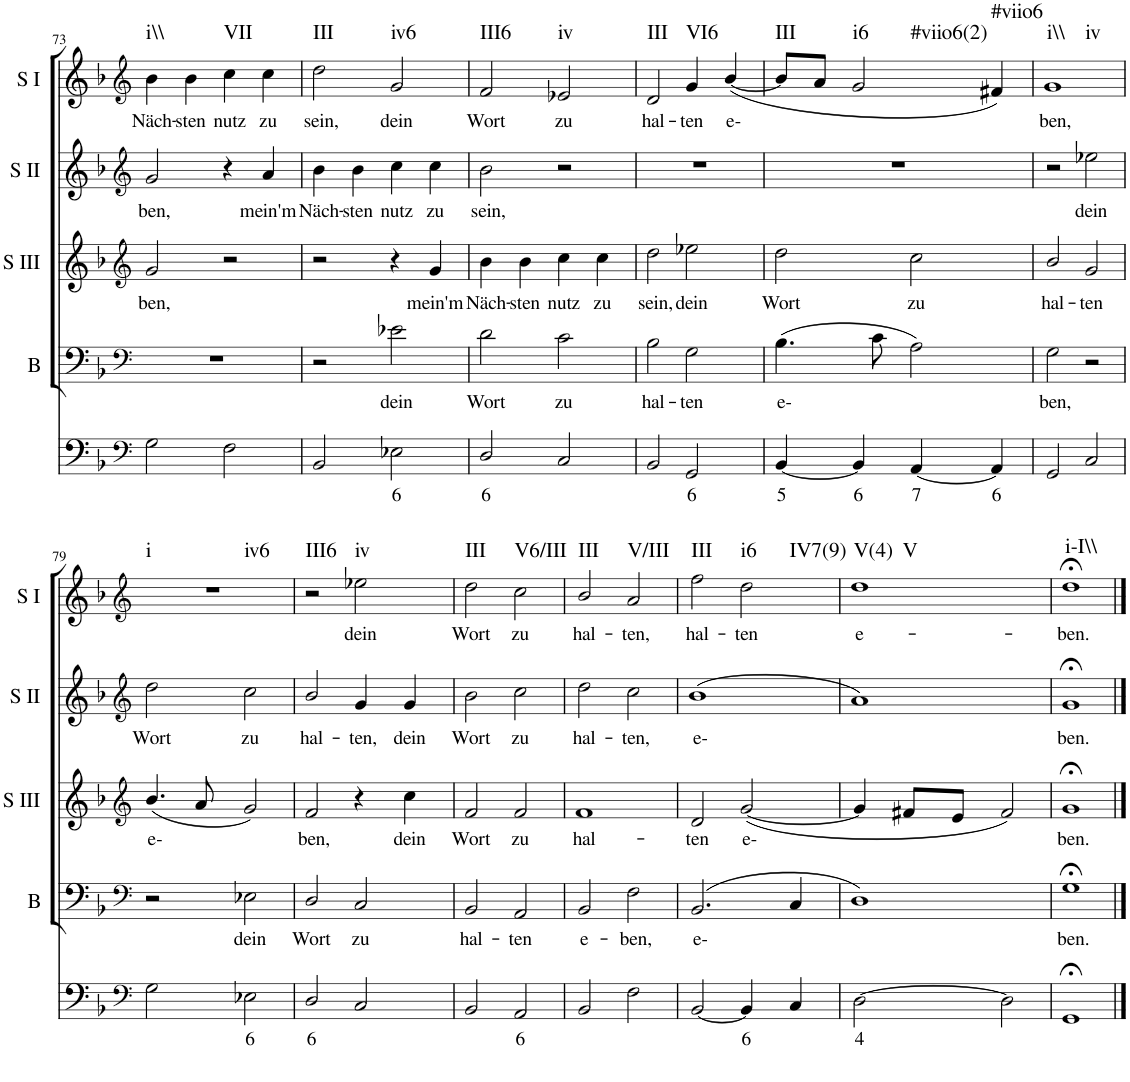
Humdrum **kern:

**kern	**text	**kern	**text	**kern	**text	**kern	**text	**kern	**text	**harte
*part5	*part5	*part4	*part4	*part3	*part3	*part2	*part2	*part1	*part1	*part1
*staff5	*staff5	*staff4	*staff4	*staff3	*staff3	*staff2	*staff2	*staff1	*staff1	*
*I"Continuo	*	*I"Bass	*	*I"Soprano III	*	*I"Soprano II	*	*I"Soprano I	*	*
*	*	*I'B	*	*I'S III	*	*I'S II	*	*I'S I	*	*
!!LO:PB:g=z
*clefF4	*	*clefF4	*	*clefG2	*	*clefG2	*	*clefG2	*	*
*k[b-]	*	*k[b-]	*	*k[b-]	*	*k[b-]	*	*k[b-]	*	*
*M4/4	*	*M4/4	*	*M4/4	*	*M4/4	*	*M4/4	*	*
=73	=73	=73	=73	=73	=73	=73	=73	=73	=73	=73
!	!	!	!	!	!LO:LY:b	!	!LO:LY:b	!	!LO:LY:b	!LO:H:kt=i\\
2G\	.	1r	.	2g/	ben,	2g/	ben,	4b-\	Näch-	N
!	!	!	!	!	!	!	!	!	!LO:LY:b	!
.	.	.	.	.	.	.	.	4b-\	sten	.
!	!	!	!	!	!	!	!	!	!LO:LY:b	!LO:H:kt=VII
2F\	.	.	.	2r	.	4r	.	4cc\	nutz	N
!	!	!	!	!	!	!	!LO:LY:b	!	!LO:LY:b	!
.	.	.	.	.	.	4a/	mein'm	4cc\	zu	.
=74	=74	=74	=74	=74	=74	=74	=74	=74	=74	=74
!	!	!	!	!	!	!	!LO:LY:b	!	!LO:LY:b	!LO:H:kt=III
2BB-/	.	2r	.	2r	.	4b-\	Näch-	2dd\	sein,	N
!	!	!	!	!	!	!	!LO:LY:b	!	!	!
.	.	.	.	.	.	4b-\	sten	.	.	.
!	!LO:LY:b	!	!LO:LY:b	!	!	!	!LO:LY:b	!	!LO:LY:b	!LO:H:kt=iv6
2E-X\	6	2e-X\	dein	4r	.	4cc\	nutz	2g/	dein	N
!	!	!	!	!	!LO:LY:b	!	!LO:LY:b	!	!	!
.	.	.	.	4g/	mein'm	4cc\	zu	.	.	.
=75	=75	=75	=75	=75	=75	=75	=75	=75	=75	=75
!	!LO:LY:b	!	!LO:LY:b	!	!LO:LY:b	!	!LO:LY:b	!	!LO:LY:b	!LO:H:kt=III6
2D/	6	2d\	Wort	4b-\	Näch-	2b-\	sein,	2f/	Wort	N
!	!	!	!	!	!LO:LY:b	!	!	!	!	!
.	.	.	.	4b-\	sten	.	.	.	.	.
!	!	!	!LO:LY:b	!	!LO:LY:b	!	!	!	!LO:LY:b	!LO:H:kt=iv
2C/	.	2c\	zu	4cc\	nutz	2r	.	2e-X/	zu	N
!	!	!	!	!	!LO:LY:b	!	!	!	!	!
.	.	.	.	4cc\	zu	.	.	.	.	.
=76	=76	=76	=76	=76	=76	=76	=76	=76	=76	=76
!	!	!	!LO:LY:b	!	!LO:LY:b	!	!	!	!LO:LY:b	!LO:H:kt=III
2BB-/	.	2B-\	hal-	2dd\	sein,	1r	.	2d/	hal-	N
!	!LO:LY:b	!	!LO:LY:b	!	!LO:LY:b	!	!	!	!LO:LY:b	!LO:H:kt=VI6
2GG/	6	2G\	ten	2ee-X\	dein	.	.	4g/	ten	N
!	!	!	!	!	!	!	!	!	!LO:LY:b	!
.	.	.	.	.	.	.	.	([4b-/	e-	.
=77	=77	=77	=77	=77	=77	=77	=77	=77	=77	=77
!	!LO:LY:b	!	!LO:LY:b	!	!LO:LY:b	!	!	!	!	!LO:H:kt=III
[4BB-/	5	(4.B-\	e-	2dd\	Wort	1r	.	8b-/L]	.	N
.	.	.	.	.	.	.	.	8a/J	.	.
!	!LO:LY:b	!	!	!	!	!	!	!	!	!LO:H:n=1:kt=i6
!	!	!	!	!	!	!	!	!	!	!LO:H:n=2:kt=#viio6(2)
4BB-/]	6	.	.	.	.	.	.	2g/	.	N N
.	.	8c\	.	.	.	.	.	.	.	.
!	!LO:LY:b	!	!	!	!LO:LY:b	!	!	!	!	!
[4AA/	7	2A\)	.	2cc\	zu	.	.	.	.	.
!	!LO:LY:b	!	!	!	!	!	!	!	!	!LO:H:kt=#viio6
4AA/]	6	.	.	.	.	.	.	4f#X/)	.	N
=78	=78	=78	=78	=78	=78	=78	=78	=78	=78	=78
!	!	!	!LO:LY:b	!	!LO:LY:b	!	!	!	!LO:LY:b	!LO:H:n=1:kt=i\\
!	!	!	!	!	!	!	!	!	!	!LO:H:n=2:kt=iv
2GG/	.	2G\	ben,	2b-/	hal-	2r	.	1g	ben,	N N
!	!	!	!	!	!LO:LY:b	!	!LO:LY:b	!	!	!
2C/	.	2r	.	2g/	ten	2ee-X\	dein	.	.	.
!!LO:LB:g=z
=79	=79	=79	=79	=79	=79	=79	=79	=79	=79	=79
*clefF4	*	*clefF4	*	*clefG2	*	*clefG2	*	*clefG2	*	*
!	!	!	!	!	!LO:LY:b	!	!LO:LY:b	!	!	!LO:H:n=1:kt=i
!	!	!	!	!	!	!	!	!	!	!LO:H:n=2:kt=iv6
2G\	.	2r	.	(4.b-/	e-	2dd\	Wort	1r	.	N N
.	.	.	.	8a/	.	.	.	.	.	.
!	!LO:LY:b	!	!LO:LY:b	!	!	!	!LO:LY:b	!	!	!
2E-X\	6	2E-X\	dein	2g/)	.	2cc\	zu	.	.	.
=80	=80	=80	=80	=80	=80	=80	=80	=80	=80	=80
!	!LO:LY:b	!	!LO:LY:b	!	!LO:LY:b	!	!LO:LY:b	!	!	!LO:H:kt=III6
2D/	6	2D/	Wort	2f/	ben,	2b-/	hal-	2r	.	N
!	!	!	!LO:LY:b	!	!	!	!LO:LY:b	!	!LO:LY:b	!LO:H:kt=iv
2C/	.	2C/	zu	4r	.	4g/	ten,	2ee-X\	dein	N
!	!	!	!	!	!LO:LY:b	!	!LO:LY:b	!	!	!
.	.	.	.	4cc\	dein	4g/	dein	.	.	.
=81	=81	=81	=81	=81	=81	=81	=81	=81	=81	=81
!	!	!	!LO:LY:b	!	!LO:LY:b	!	!LO:LY:b	!	!LO:LY:b	!LO:H:kt=III
2BB-/	.	2BB-/	hal-	2f/	Wort	2b-\	Wort	2dd\	Wort	N
!	!LO:LY:b	!	!LO:LY:b	!	!LO:LY:b	!	!LO:LY:b	!	!LO:LY:b	!LO:H:kt=V6/III
2AA/	6	2AA/	ten	2f/	zu	2cc\	zu	2cc\	zu	N
=82	=82	=82	=82	=82	=82	=82	=82	=82	=82	=82
!	!	!	!LO:LY:b	!	!LO:LY:b	!	!LO:LY:b	!	!LO:LY:b	!LO:H:kt=III
2BB-/	.	2BB-/	e-	1f	hal-	2dd\	hal-	2b-/	hal-	N
!	!	!	!LO:LY:b	!	!	!	!LO:LY:b	!	!LO:LY:b	!LO:H:kt=V/III
2F\	.	2F\	ben,	.	.	2cc\	ten,	2a/	ten,	N
=83	=83	=83	=83	=83	=83	=83	=83	=83	=83	=83
!	!	!	!LO:LY:b	!	!LO:LY:b	!	!LO:LY:b	!	!LO:LY:b	!LO:H:kt=III
[2BB-/	.	(2.BB-/	e-	2d/	ten	(1b-	e-	2ff\	hal-	N
!	!LO:LY:b	!	!	!	!LO:LY:b	!	!	!	!LO:LY:b	!LO:H:n=1:kt=i6
!	!	!	!	!	!	!	!	!	!	!LO:H:n=2:kt=IV7(9)
4BB-/]	6	.	.	([2g/	e-	.	.	2dd\	ten	N N
4C/	.	4C/	.	.	.	.	.	.	.	.
=84	=84	=84	=84	=84	=84	=84	=84	=84	=84	=84
!	!LO:LY:b	!	!	!	!	!	!	!	!LO:LY:b	!LO:H:n=1:kt=V(4)
!	!	!	!	!	!	!	!	!	!	!LO:H:n=2:kt=V
[2D\	4	1D)	.	4g/]	.	1a)	.	1dd	e-	N N
.	.	.	.	8f#X/L	.	.	.	.	.	.
.	.	.	.	8e/J	.	.	.	.	.	.
2D\]	.	.	.	2f#/)	.	.	.	.	.	.
=85	=85	=85	=85	=85	=85	=85	=85	=85	=85	=85
!	!	!	!LO:LY:b	!	!LO:LY:b	!	!LO:LY:b	!	!LO:LY:b	!LO:H:kt=i-I\\
1GG;<	.	1G;<	ben.	1g;<	ben.	1g;<	ben.	1dd;<	ben.	N
==	==	==	==	==	==	==	==	==	==	==
*-	*-	*-	*-	*-	*-	*-	*-	*-	*-	*-
